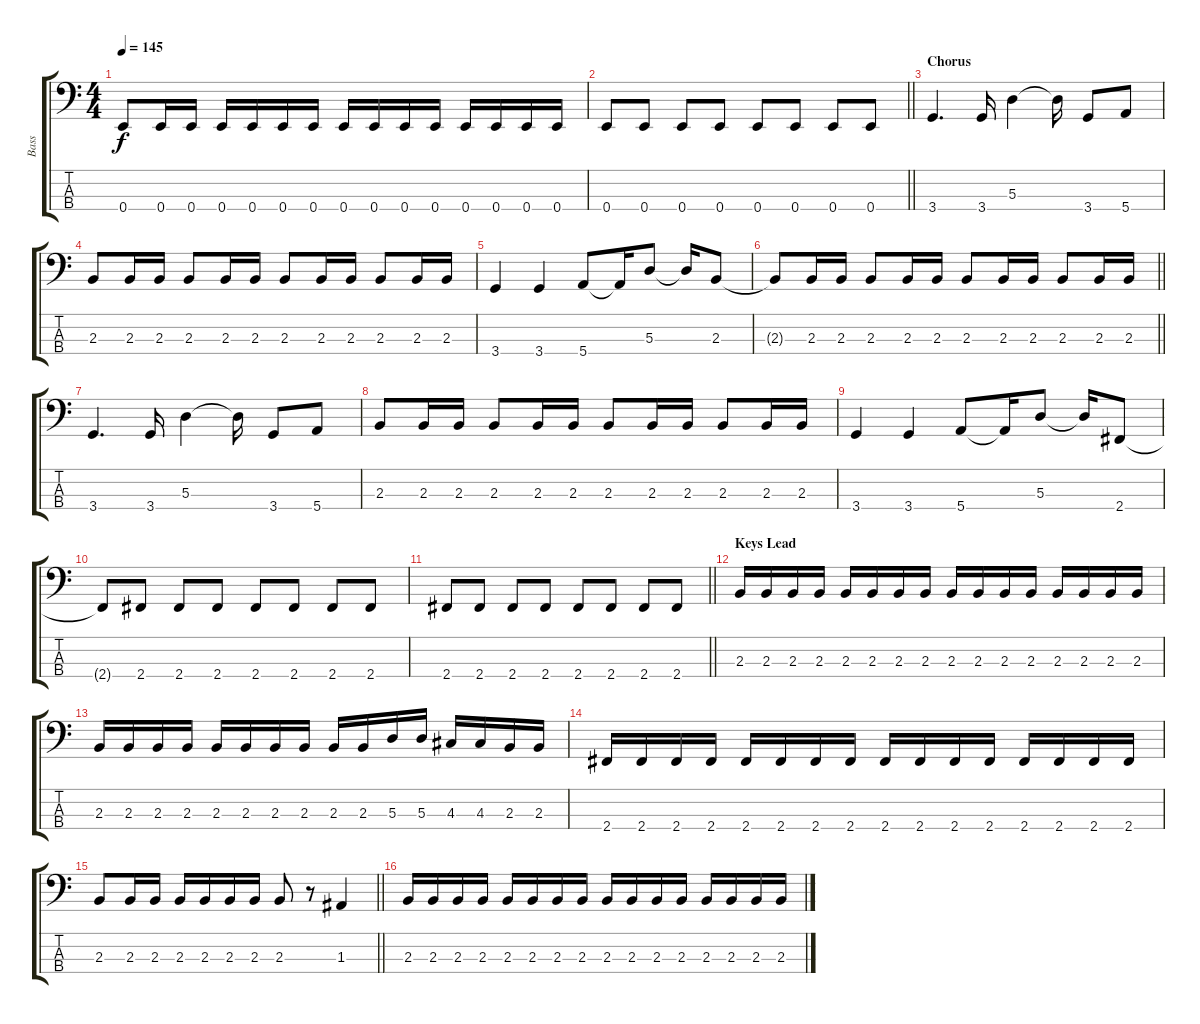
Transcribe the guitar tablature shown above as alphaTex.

\track ("Bass" "Bass") {instrument electricbassfinger}
\staff {score tabs}
\tuning (G2 D2 A1 E1) {hide}
\ts (4 4)
\tempo 145
\clef f4
\ks c
0.4.8{dy f} 0.4.16 0.4.16 0.4.16 0.4.16 0.4.16 0.4.16 0.4.16 0.4.16 0.4.16 0.4.16 0.4.16 0.4.16 0.4.16 0.4.16 |
\barLineRight lightlight
0.4.8 0.4.8 0.4.8 0.4.8 0.4.8 0.4.8 0.4.8 0.4.8 |
\section ("" "Chorus")
3.4.4{d} 3.4.16 5.3.4 5.3{t}.16 3.4.8 5.4.8 |
2.3.8 2.3.16 2.3.16 2.3.8 2.3.16 2.3.16 2.3.8 2.3.16 2.3.16 2.3.8 2.3.16 2.3.16 |
3.4.4 3.4.4 5.4.8 5.4{t}.16 5.3.8 5.3{t}.16 2.3.8 |
\barLineRight lightlight
2.3{t}.8 2.3.16 2.3.16 2.3.8 2.3.16 2.3.16 2.3.8 2.3.16 2.3.16 2.3.8 2.3.16 2.3.16 |
\section ("" "")
3.4.4{d} 3.4.16 5.3.4 5.3{t}.16 3.4.8 5.4.8 |
2.3.8 2.3.16 2.3.16 2.3.8 2.3.16 2.3.16 2.3.8 2.3.16 2.3.16 2.3.8 2.3.16 2.3.16 |
3.4.4 3.4.4 5.4.8 5.4{t}.16 5.3.8 5.3{t}.16 2.4.8 |
2.4{t}.8 2.4.8 2.4.8 2.4.8 2.4.8 2.4.8 2.4.8 2.4.8 |
\barLineRight lightlight
2.4.8 2.4.8 2.4.8 2.4.8 2.4.8 2.4.8 2.4.8 2.4.8 |
\section ("" "Keys Lead")
2.3.16{volume 13} 2.3.16 2.3.16 2.3.16 2.3.16 2.3.16 2.3.16 2.3.16 2.3.16 2.3.16 2.3.16 2.3.16 2.3.16 2.3.16 2.3.16 2.3.16 |
2.3.16 2.3.16 2.3.16 2.3.16 2.3.16 2.3.16 2.3.16 2.3.16 2.3.16 2.3.16 5.3.16 5.3.16 4.3.16 4.3.16 2.3.16 2.3.16 |
2.4.16 2.4.16 2.4.16 2.4.16 2.4.16 2.4.16 2.4.16 2.4.16 2.4.16 2.4.16 2.4.16 2.4.16 2.4.16 2.4.16 2.4.16 2.4.16 |
\barLineRight lightlight
2.3.8 2.3.16 2.3.16 2.3.16 2.3.16 2.3.16 2.3.16 2.3.8 r.8 1.3.4 |
\section ("" "")
2.3.16 2.3.16 2.3.16 2.3.16 2.3.16 2.3.16 2.3.16 2.3.16 2.3.16 2.3.16 2.3.16 2.3.16 2.3.16 2.3.16 2.3.16 2.3.16
